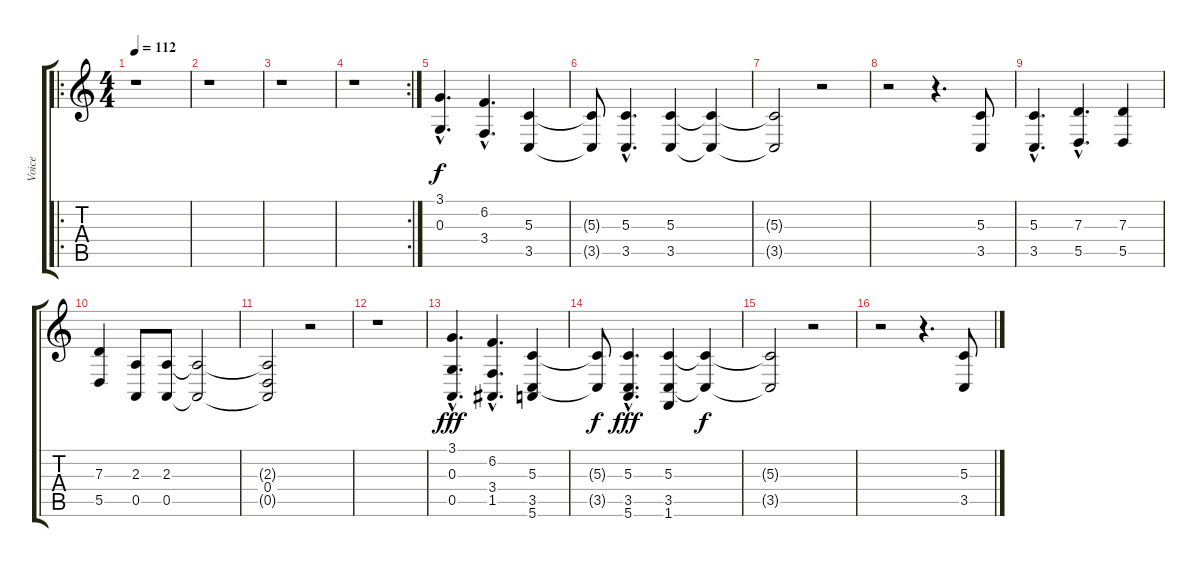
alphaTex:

\track ("Voice" "Voice") {instrument harpsichord}
\staff {score tabs}
\tuning (E4 B3 G3 D3 A2 E2) {hide}
\ro
\ts (4 4)
\tempo 112
\clef g2
\ks c
r.1{dy f} |
r.1 |
r.1 |
\rc 2
r.1 |
(3.1{hac} 0.3{hac}).4{d} (6.2{hac} 3.4{hac}).4{d} (5.3 3.5).4 |
(5.3{t} 3.5{t}).8 (5.3{hac} 3.5{hac}).4{d} (5.3 3.5).4 (5.3{t} 3.5{t}).4 |
(5.3{t} 3.5{t}).2 r.2 |
r.2 r.4{d} (5.3 3.5).8 |
(5.3{hac} 3.5{hac}).4{d} (7.3{hac} 5.5{hac}).4{d} (7.3 5.5).4 |
(7.3 5.5).4 (2.3 0.5).8 (2.3 0.5).8 (2.3{t} 0.5{t}).2 |
(2.3{t} 0.4 0.5{t}).2 r.2 |
r.1 |
(3.1{hac} 0.3{hac} 0.5{hac}).4{d dy fff} (6.2{hac} 3.4{hac} 1.5{hac}).4{d} (5.3 3.5 5.6).4 |
(5.3{t} 3.5{t}).8{dy f} (5.3{hac} 3.5{hac} 5.6{hac}).4{d dy fff} (5.3 3.5 1.6).4 (5.3{t} 3.5{t}).4{dy f} |
(5.3{t} 3.5{t}).2 r.2 |
r.2 r.4{d} (5.3 3.5).8
